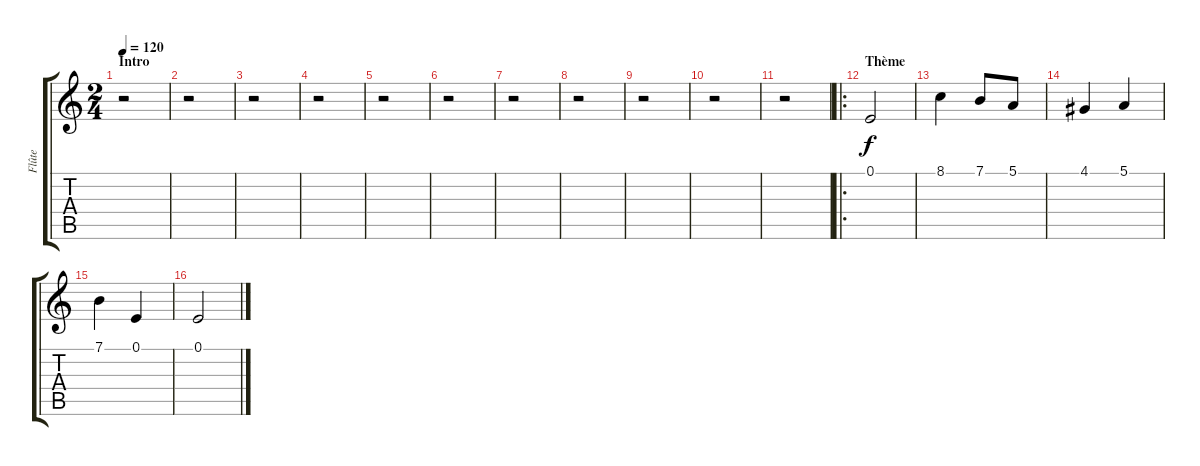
\track ("Flûte" "Flûte") {instrument flute}
\staff {score tabs}
\tuning (E4 B3 G3 D3 A2 E2) {hide}
\ts (2 4)
\section ("" "Intro")
\tempo 120
\clef g2
\ks c
r.2{dy f instrument flute} |
r.2 |
r.2 |
r.2 |
r.2 |
r.2 |
r.2 |
r.2 |
r.2 |
r.2 |
r.2 |
\ro
\section ("" "Thème")
0.1.2 |
8.1.4 7.1.8 5.1.8 |
4.1.4 5.1.4 |
7.1.4 0.1.4 |
0.1.2
